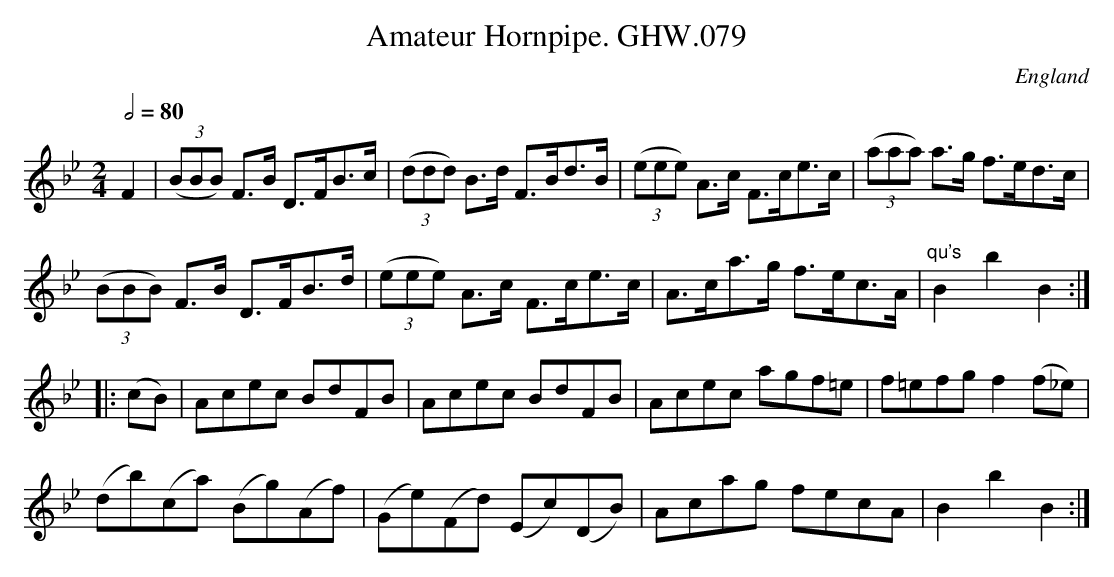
X:1
T:Amateur Hornpipe. GHW.079
M:2/4
L:1/8
Q:1/2=80
O:England
K:Bb major
F2|((3BBB) F>B D>FB>c|((3ddd) B>d F>Bd>B|\
((3eee) A>c F>ce>c|((3aaa) a>g f>ed>c|!
((3BBB) F>B D>FB>d|((3eee) A>c F>ce>c|\
A>ca>g f>ec>A|"qu's"B2b2B2:|!
|:(cB)|Acec BdFB|Acec BdFB|Acec agf=e|f=efg f2 (f_e)|!
(db)(ca) (Bg)(Af)|(Ge)(Fd) (Ec)(DB)|Acag fecA|B2b2B2:|
